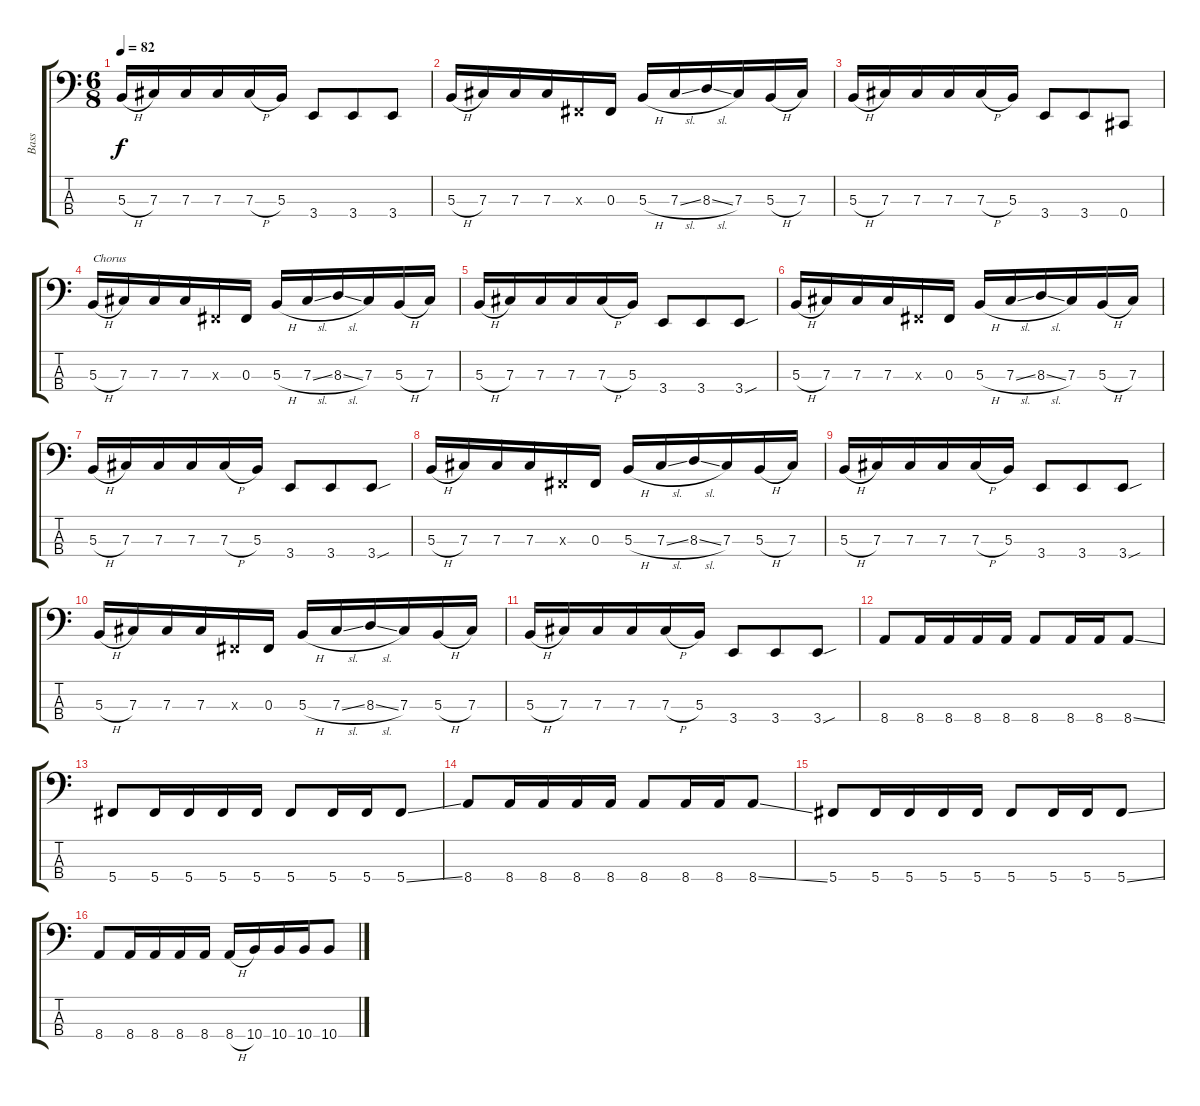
\track ("Bass" "Bass") {instrument electricbasspick}
\staff {score tabs}
\tuning (E2 B1 Gb1 Db1) {hide}
\ts (6 8)
\tempo 82
\clef f4
\ks c
5.3{h}.16{dy f} 7.3.16 7.3.16 7.3.16 7.3{h}.16 5.3.16 3.4.8 3.4.8 3.4.8 |
5.3{h}.16 7.3.16 7.3.16 7.3.16 0.3{x}.16 0.3.16 5.3{h}.16 7.3{sl}.16 8.3{sl}.16 7.3.16 5.3{h}.16 7.3.16 |
5.3{h}.16 7.3.16 7.3.16 7.3.16 7.3{h}.16 5.3.16 3.4.8 3.4.8 0.4.8 |
5.3{h}.16{txt "Chorus"} 7.3.16 7.3.16 7.3.16 0.3{x}.16 0.3.16 5.3{h}.16 7.3{sl}.16 8.3{sl}.16 7.3.16 5.3{h}.16 7.3.16 |
5.3{h}.16 7.3.16 7.3.16 7.3.16 7.3{h}.16 5.3.16 3.4.8 3.4.8 3.4{sou}.8 |
5.3{h}.16 7.3.16 7.3.16 7.3.16 0.3{x}.16 0.3.16 5.3{h}.16 7.3{sl}.16 8.3{sl}.16 7.3.16 5.3{h}.16 7.3.16 |
5.3{h}.16 7.3.16 7.3.16 7.3.16 7.3{h}.16 5.3.16 3.4.8 3.4.8 3.4{sou}.8 |
5.3{h}.16 7.3.16 7.3.16 7.3.16 0.3{x}.16 0.3.16 5.3{h}.16 7.3{sl}.16 8.3{sl}.16 7.3.16 5.3{h}.16 7.3.16 |
5.3{h}.16 7.3.16 7.3.16 7.3.16 7.3{h}.16 5.3.16 3.4.8 3.4.8 3.4{sou}.8 |
5.3{h}.16 7.3.16 7.3.16 7.3.16 0.3{x}.16 0.3.16 5.3{h}.16 7.3{sl}.16 8.3{sl}.16 7.3.16 5.3{h}.16 7.3.16 |
5.3{h}.16 7.3.16 7.3.16 7.3.16 7.3{h}.16 5.3.16 3.4.8 3.4.8 3.4{sou}.8 |
8.4.8 8.4.16 8.4.16 8.4.16 8.4.16 8.4.8 8.4.16 8.4.16 8.4{ss}.8 |
5.4.8 5.4.16 5.4.16 5.4.16 5.4.16 5.4.8 5.4.16 5.4.16 5.4{ss}.8 |
8.4.8 8.4.16 8.4.16 8.4.16 8.4.16 8.4.8 8.4.16 8.4.16 8.4{ss}.8 |
5.4.8 5.4.16 5.4.16 5.4.16 5.4.16 5.4.8 5.4.16 5.4.16 5.4{ss}.8 |
8.4.8 8.4.16 8.4.16 8.4.16 8.4.16 8.4{h}.16 10.4.16 10.4.16 10.4.16 10.4{ss}.8
